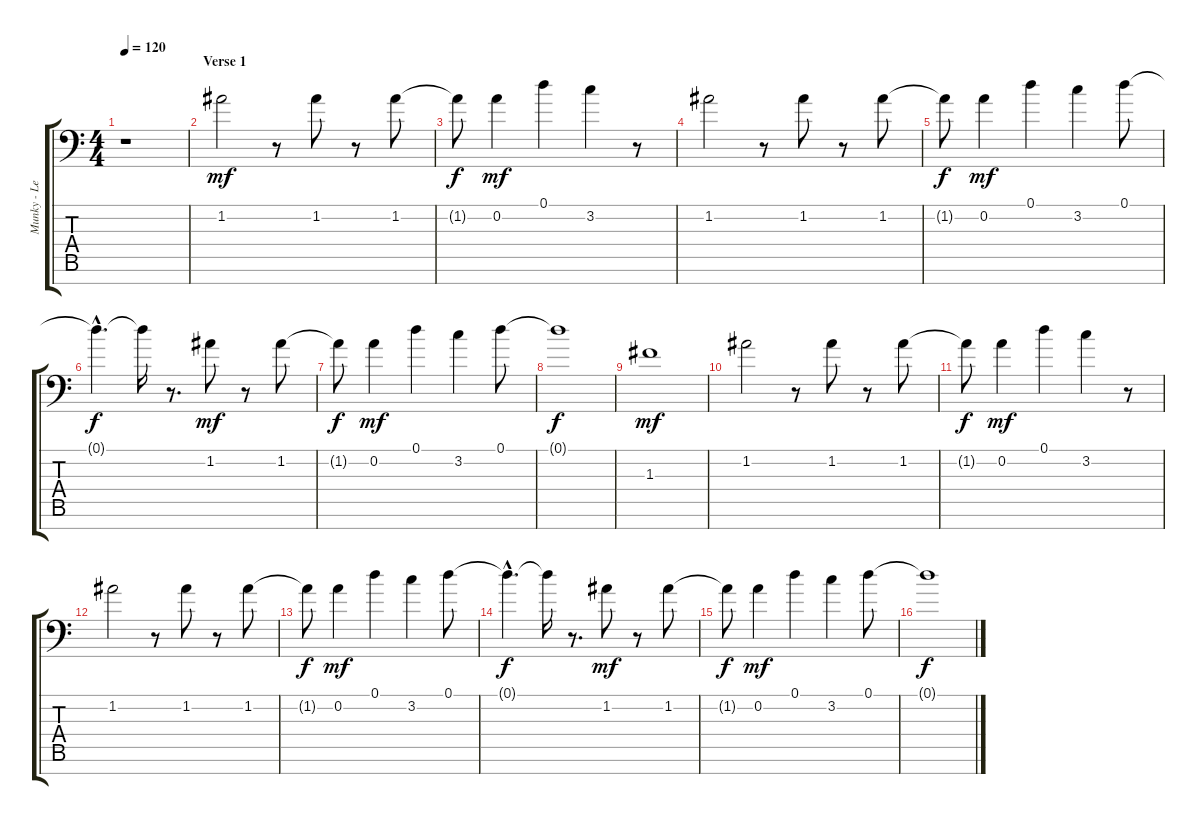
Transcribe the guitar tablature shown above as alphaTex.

\track ("Munky - Lead Guitar 2" "Munky - Le") {instrument acousticguitarsteel}
\staff {score tabs}
\tuning (D4 A3 F3 C3 G2 D2 A1) {hide}
\ts (4 4)
\tempo 120
\clef f4
\ks c
r.1{dy mf} |
\section ("" "Verse 1")
1.2.2 r.8 1.2.8 r.8 1.2.8 |
1.2{t}.8{dy f} 0.2.4{dy mf} 0.1.4 3.2.4 r.8 |
1.2.2 r.8 1.2.8 r.8 1.2.8 |
1.2{t}.8{dy f} 0.2.4{dy mf} 0.1.4 3.2.4 0.1.8 |
0.1{hac t}.4{d dy f} 0.1{t}.16 r.8{d} 1.2.8{dy mf} r.8 1.2.8 |
1.2{t}.8{dy f} 0.2.4{dy mf} 0.1.4 3.2.4 0.1.8 |
0.1{t}.1{dy f} |
1.3.1{dy mf} |
1.2.2 r.8 1.2.8 r.8 1.2.8 |
1.2{t}.8{dy f} 0.2.4{dy mf} 0.1.4 3.2.4 r.8 |
1.2.2 r.8 1.2.8 r.8 1.2.8 |
1.2{t}.8{dy f} 0.2.4{dy mf} 0.1.4 3.2.4 0.1.8 |
0.1{hac t}.4{d dy f} 0.1{t}.16 r.8{d} 1.2.8{dy mf} r.8 1.2.8 |
1.2{t}.8{dy f} 0.2.4{dy mf} 0.1.4 3.2.4 0.1.8 |
0.1{t}.1{dy f}
